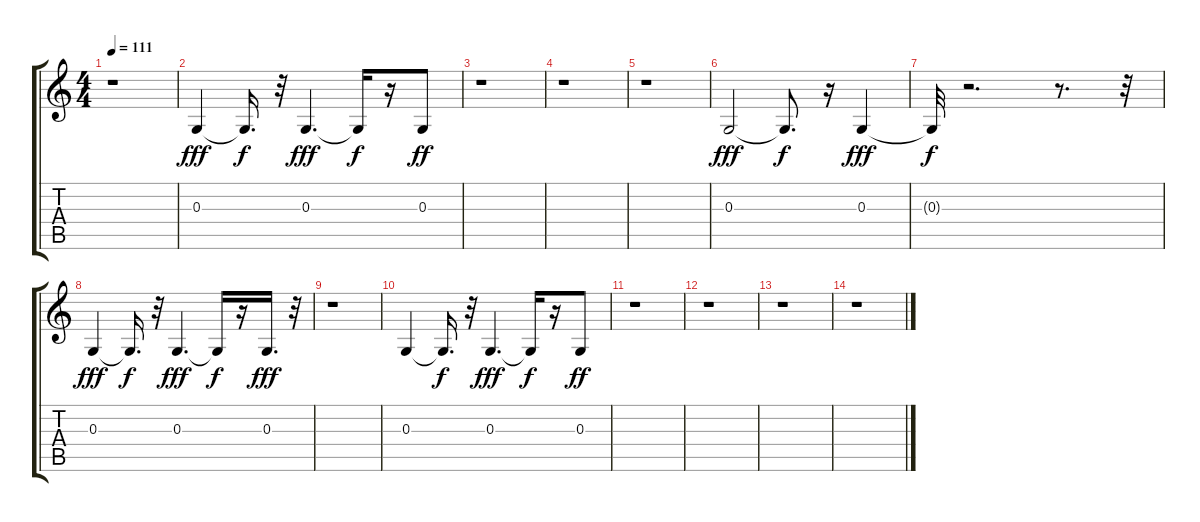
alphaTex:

\track "" {instrument brightacousticpiano}
\staff {score tabs}
\tuning (E4 B3 G3 D3 A2 E2) {hide}
\ts (4 4)
\tempo 111
\clef g2
\ks c
r.1{dy fff} |
0.3.4 0.3{t}.16{d dy f} r.32 0.3.4{d dy fff} 0.3{t}.16{dy f} r.16 0.3.8{dy ff} |
r.1 |
r.1 |
r.1 |
0.3.2{dy fff} 0.3{t}.8{d dy f} r.16 0.3.4{dy fff} |
0.3{t}.32{dy f} r.2{d} r.8{d} r.32 |
0.3.4{dy fff} 0.3{t}.16{d dy f} r.32 0.3.4{d dy fff} 0.3{t}.16{dy f} r.16 0.3.16{d dy fff} r.32 |
r.1 |
0.3.4 0.3{t}.16{d dy f} r.32 0.3.4{d dy fff} 0.3{t}.16{dy f} r.16 0.3.8{dy ff} |
r.1 |
r.1 |
r.1 |
r.1
